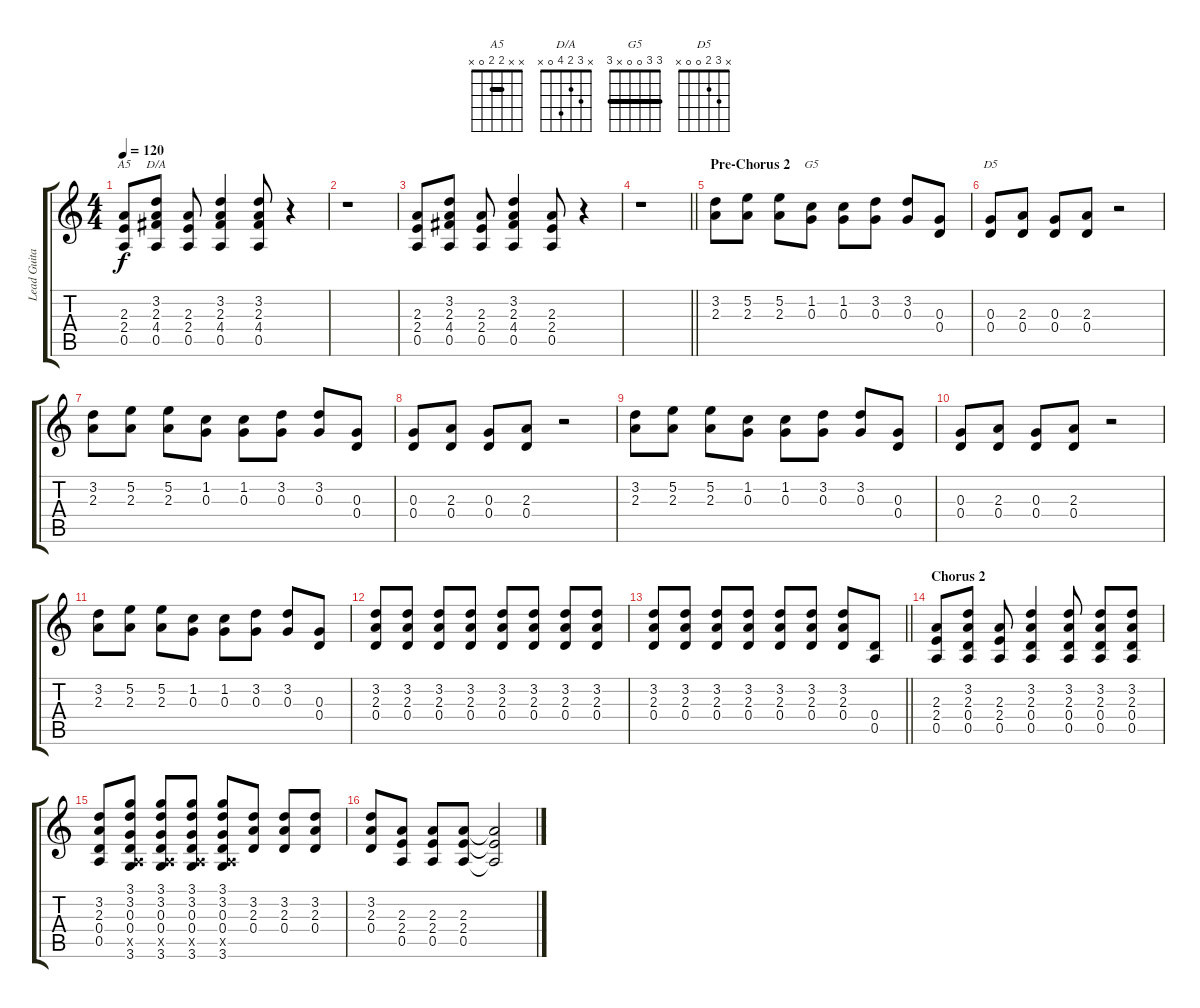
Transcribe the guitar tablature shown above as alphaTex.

\track ("Lead Guitar (Angus Young)" "Lead Guita") {instrument overdrivenguitar}
\staff {score tabs}
\tuning (E4 B3 G3 D3 A2 E2) {hide}
\chord ("A5" x x 2 2 0 x) {barre 2}
\chord ("D/A" x 3 2 4 0 x)
\chord ("G5" 3 3 0 0 x 3) {barre 3}
\chord ("D5" x 3 2 0 0 x)
\ts (4 4)
\tempo 120
\clef g2
\ks c
(2.3 2.4 0.5).8{ch "A5" dy f} (3.2 2.3 4.4 0.5).8{ch "D/A"} (2.3 2.4 0.5).8 (3.2 2.3 4.4 0.5).4 (3.2 2.3 4.4 0.5).8 r.4 |
r.1 |
(2.3 2.4 0.5).8 (3.2 2.3 4.4 0.5).8 (2.3 2.4 0.5).8 (3.2 2.3 4.4 0.5).4 (2.3 2.4 0.5).8 r.4 |
\barLineRight lightlight
r.1 |
\section ("" "Pre-Chorus 2")
(3.2 2.3).8 (5.2 2.3).8 (5.2 2.3).8 (1.2 0.3).8{ch "G5"} (1.2 0.3).8 (3.2 0.3).8 (3.2 0.3).8 (0.3 0.4).8 |
(0.3 0.4).8{ch "D5"} (2.3 0.4).8 (0.3 0.4).8 (2.3 0.4).8 r.2 |
(3.2 2.3).8 (5.2 2.3).8 (5.2 2.3).8 (1.2 0.3).8 (1.2 0.3).8 (3.2 0.3).8 (3.2 0.3).8 (0.3 0.4).8 |
(0.3 0.4).8 (2.3 0.4).8 (0.3 0.4).8 (2.3 0.4).8 r.2 |
(3.2 2.3).8 (5.2 2.3).8 (5.2 2.3).8 (1.2 0.3).8 (1.2 0.3).8 (3.2 0.3).8 (3.2 0.3).8 (0.3 0.4).8 |
(0.3 0.4).8 (2.3 0.4).8 (0.3 0.4).8 (2.3 0.4).8 r.2 |
(3.2 2.3).8 (5.2 2.3).8 (5.2 2.3).8 (1.2 0.3).8 (1.2 0.3).8 (3.2 0.3).8 (3.2 0.3).8 (0.3 0.4).8 |
(3.2 2.3 0.4).8 (3.2 2.3 0.4).8 (3.2 2.3 0.4).8 (3.2 2.3 0.4).8 (3.2 2.3 0.4).8 (3.2 2.3 0.4).8 (3.2 2.3 0.4).8 (3.2 2.3 0.4).8 |
\barLineRight lightlight
(3.2 2.3 0.4).8 (3.2 2.3 0.4).8 (3.2 2.3 0.4).8 (3.2 2.3 0.4).8 (3.2 2.3 0.4).8 (3.2 2.3 0.4).8 (3.2 2.3 0.4).8 (0.4 0.5).8 |
\section ("" "Chorus 2")
(2.3 2.4 0.5).8 (3.2 2.3 0.4 0.5).8 (2.3 2.4 0.5).8 (3.2 2.3 0.4 0.5).4 (3.2 2.3 0.4 0.5).8 (3.2 2.3 0.4 0.5).8 (3.2 2.3 0.4 0.5).8 |
(3.2 2.3 0.4 0.5).8 (3.1 3.2 0.3 0.4 0.5{x} 3.6).8 (3.1 3.2 0.3 0.4 0.5{x} 3.6).8 (3.1 3.2 0.3 0.4 0.5{x} 3.6).8 (3.1 3.2 0.3 0.4 0.5{x} 3.6).8 (3.2 2.3 0.4).8 (3.2 2.3 0.4).8 (3.2 2.3 0.4).8 |
(3.2 2.3 0.4).8 (2.3 2.4 0.5).8 (2.3 2.4 0.5).8 (2.3 2.4 0.5).8 (2.3{t} 2.4{t} 0.5{t}).2
